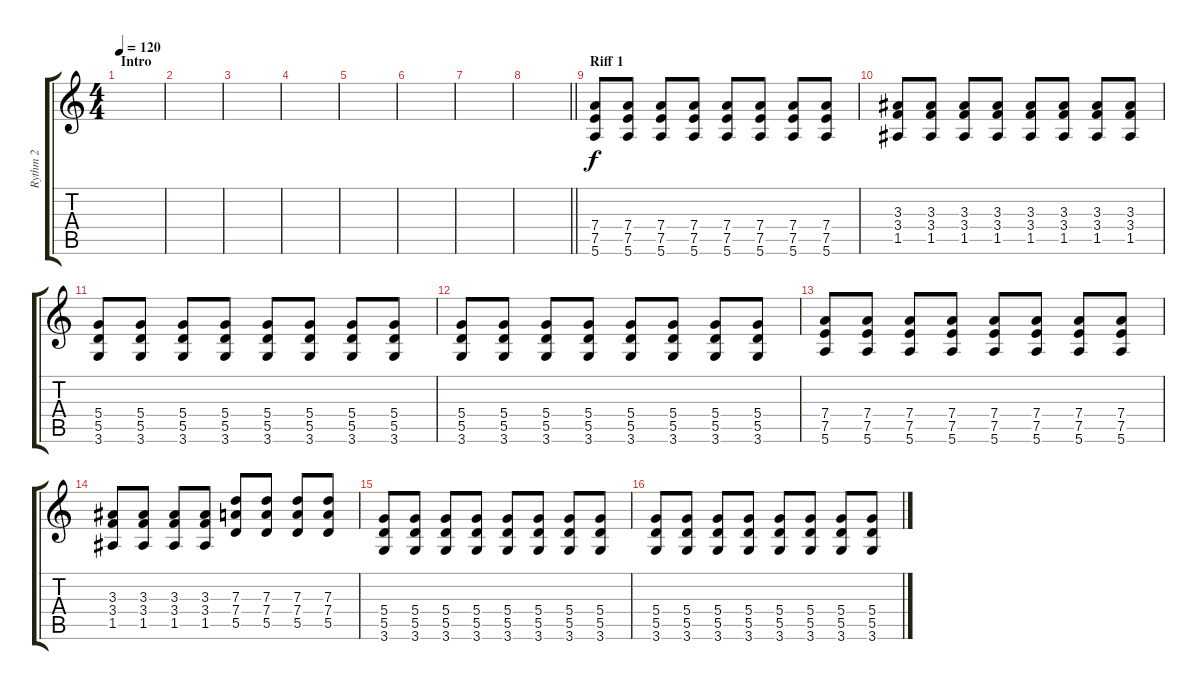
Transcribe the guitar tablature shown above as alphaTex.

\track ("Rythm 2" "Rythm 2") {instrument distortionguitar}
\staff {score tabs}
\tuning (E4 B3 G3 D3 A2 E2) {hide}
\ts (4 4)
\section ("" "Intro")
\tempo 120
\clef g2
\ks c
|
|
|
|
|
|
|
\barLineRight lightlight
|
\section ("" "Riff 1")
(7.4 7.5 5.6).8 (7.4 7.5 5.6).8 (7.4 7.5 5.6).8 (7.4 7.5 5.6).8 (7.4 7.5 5.6).8 (7.4 7.5 5.6).8 (7.4 7.5 5.6).8 (7.4 7.5 5.6).8 |
(3.3 3.4 1.5).8 (3.3 3.4 1.5).8 (3.3 3.4 1.5).8 (3.3 3.4 1.5).8 (3.3 3.4 1.5).8 (3.3 3.4 1.5).8 (3.3 3.4 1.5).8 (3.3 3.4 1.5).8 |
(5.4 5.5 3.6).8 (5.4 5.5 3.6).8 (5.4 5.5 3.6).8 (5.4 5.5 3.6).8 (5.4 5.5 3.6).8 (5.4 5.5 3.6).8 (5.4 5.5 3.6).8 (5.4 5.5 3.6).8 |
(5.4 5.5 3.6).8 (5.4 5.5 3.6).8 (5.4 5.5 3.6).8 (5.4 5.5 3.6).8 (5.4 5.5 3.6).8 (5.4 5.5 3.6).8 (5.4 5.5 3.6).8 (5.4 5.5 3.6).8 |
(7.4 7.5 5.6).8 (7.4 7.5 5.6).8 (7.4 7.5 5.6).8 (7.4 7.5 5.6).8 (7.4 7.5 5.6).8 (7.4 7.5 5.6).8 (7.4 7.5 5.6).8 (7.4 7.5 5.6).8 |
(3.3 3.4 1.5).8 (3.3 3.4 1.5).8 (3.3 3.4 1.5).8 (3.3 3.4 1.5).8 (7.3 7.4 5.5).8 (7.3 7.4 5.5).8 (7.3 7.4 5.5).8 (7.3 7.4 5.5).8 |
(5.4 5.5 3.6).8 (5.4 5.5 3.6).8 (5.4 5.5 3.6).8 (5.4 5.5 3.6).8 (5.4 5.5 3.6).8 (5.4 5.5 3.6).8 (5.4 5.5 3.6).8 (5.4 5.5 3.6).8 |
(5.4 5.5 3.6).8 (5.4 5.5 3.6).8 (5.4 5.5 3.6).8 (5.4 5.5 3.6).8 (5.4 5.5 3.6).8 (5.4 5.5 3.6).8 (5.4 5.5 3.6).8 (5.4 5.5 3.6).8
